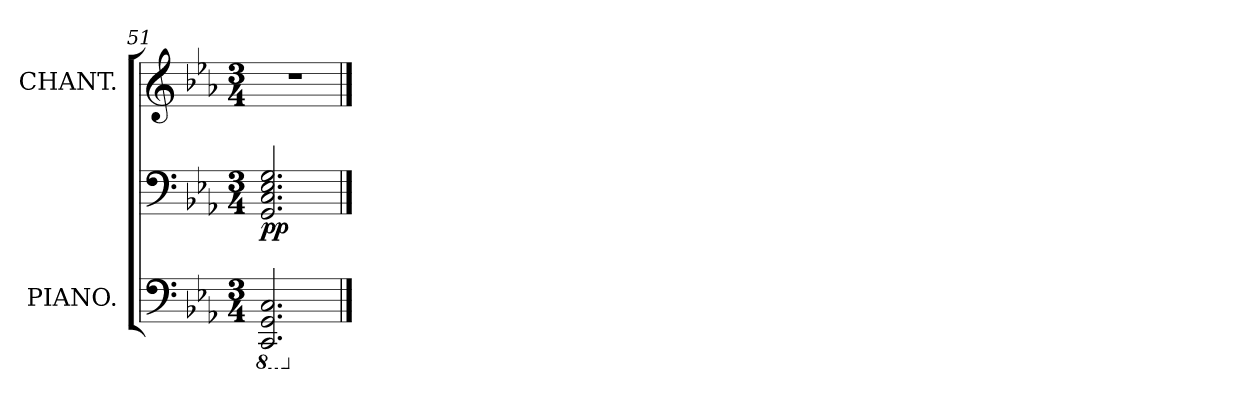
**kern	**kern	**dynam	**kern
*part2	*part2	*part2	*part1
*staff3	*staff2	*staff2/3	*staff1
*I"PIANO.	*	*	*I"CHANT.
*I'Pno	*	*	*
*clefF4	*clefF4	*	*clefG2
*k[b-e-a-]	*k[b-e-a-]	*	*k[b-e-a-]
*M3/4	*M3/4	*	*M3/4
*8ba	*	*	*
=51	=51	=51	=51
!	!	!LO:DY:b	!
2.CCC/ 2.GGG/ 2.CC/	2.GG/ 2.C/ 2.E-/ 2.G/	pp	2.r
*X8ba	*	*	*
==	==	==	==
*-	*-	*-	*-
